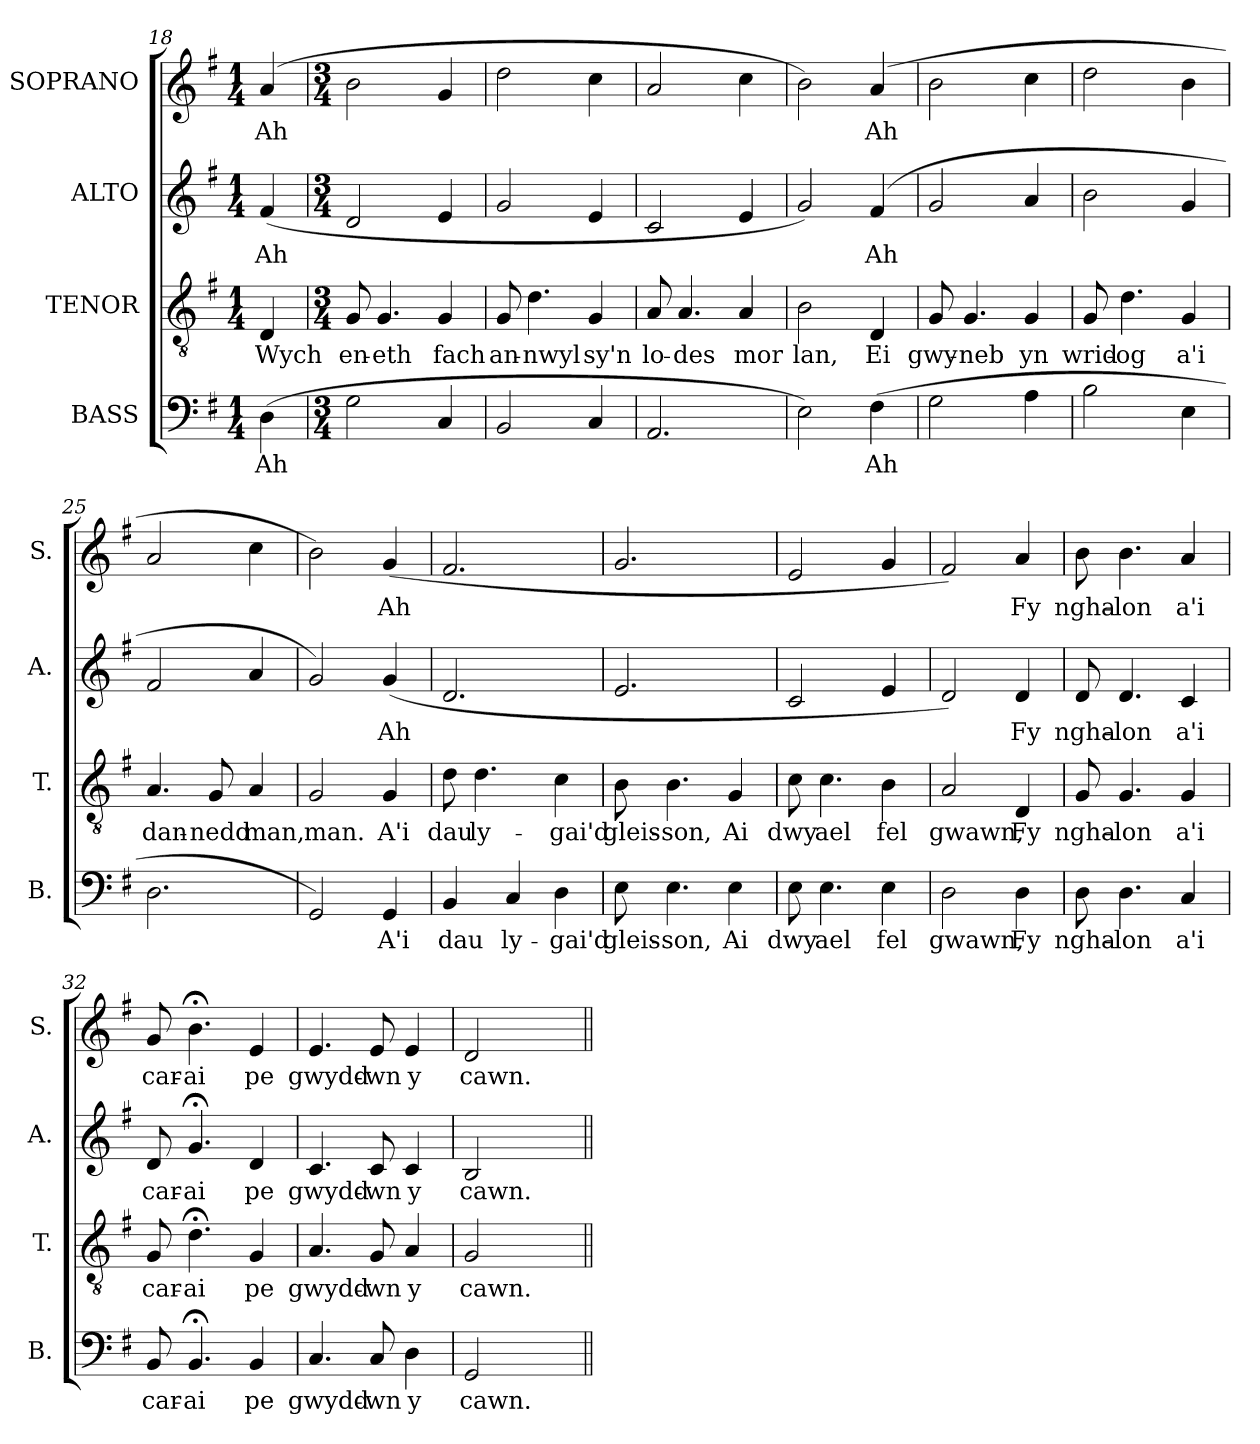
**kern	**text	**kern	**text	**kern	**text	**kern	**text
*part4	*part4	*part3	*part3	*part2	*part2	*part1	*part1
*staff4	*staff4	*staff3	*staff3	*staff2	*staff2	*staff1	*staff1
*I"BASS	*	*I"TENOR	*	*I"ALTO	*	*I"SOPRANO	*
*I'B.	*	*I'T.	*	*I'A.	*	*I'S.	*
*clefF4	*	*clefGv2	*	*clefG2	*	*clefG2	*
*	*	*ITrd7c12	*	*	*	*	*
*k[f#]	*	*k[f#]	*	*k[f#]	*	*k[f#]	*
*M1/4	*	*M1/4	*	*M1/4	*	*M1/4	*
=18	=18	=18	=18	=18	=18	=18	=18
(4D\	Ah	4DD/	Wych	(4f#/	Ah	(4a/	Ah
=19	=19	=19	=19	=19	=19	=19	=19
*M3/4	*	*M3/4	*	*M3/4	*	*M3/4	*
2G\	.	8GG/	en-	2d/	.	2b\	.
.	.	4.GG/	-eth	.	.	.	.
4C/	.	4GG/	fach	4e/	.	4g/	.
=20	=20	=20	=20	=20	=20	=20	=20
2BB/	.	8GG/	an-	2g/	.	2dd\	.
.	.	4.D\	-nwyl	.	.	.	.
4C/	.	4GG/	sy'n	4e/	.	4cc\	.
=21	=21	=21	=21	=21	=21	=21	=21
2.AA/	.	8AA/	lo-	2c/	.	2a/	.
.	.	4.AA/	-des	.	.	.	.
.	.	4AA/	mor	4e/	.	4cc\	.
=22	=22	=22	=22	=22	=22	=22	=22
2E\)	.	2BB\	lan,	2g/)	.	2b\)	.
(4F#\	Ah	4DD/	Ei	(4f#/	Ah	(4a/	Ah
!!LO:LB:g=z
=23	=23	=23	=23	=23	=23	=23	=23
2G\	.	8GG/	gwy-	2g/	.	2b\	.
.	.	4.GG/	-neb	.	.	.	.
4A\	.	4GG/	yn	4a/	.	4cc\	.
=24	=24	=24	=24	=24	=24	=24	=24
2B\	.	8GG/	wrid-	2b\	.	2dd\	.
.	.	4.D\	-og	.	.	.	.
4E\	.	4GG/	a'i	4g/	.	4b\	.
=25	=25	=25	=25	=25	=25	=25	=25
2.D\	.	4.AA/	dan-	2f#/	.	2a/	.
.	.	8GG/	-nedd	.	.	.	.
.	.	4AA/	man,	4a/	.	4cc\	.
=26	=26	=26	=26	=26	=26	=26	=26
2GG/)	.	2GG/	man.	2g/)	.	2b\)	.
4GG/	A'i	4GG/	A'i	(4g/	Ah	(4g/	Ah
=27	=27	=27	=27	=27	=27	=27	=27
4BB/	dau	8D\	dau	2.d/	.	2.f#/	.
.	.	4.D\	ly-	.	.	.	.
4C/	ly-	.	.	.	.	.	.
4D\	-gai'd	4C\	-gai'd	.	.	.	.
!!LO:PB:g=z
=28	=28	=28	=28	=28	=28	=28	=28
8E\	gleis-	8BB\	gleis-	2.e/	.	2.g/	.
4.E\	-son,	4.BB\	-son,	.	.	.	.
4E\	Ai	4GG/	Ai	.	.	.	.
=29	=29	=29	=29	=29	=29	=29	=29
8E\	dwy	8C\	dwy	2c/	.	2e/	.
4.E\	ael	4.C\	ael	.	.	.	.
4E\	fel	4BB\	fel	4e/	.	4g/	.
=30	=30	=30	=30	=30	=30	=30	=30
2D\	gwawn,	2AA/	gwawn,	2d/)	.	2f#/)	.
4D\	Fy	4DD/	Fy	4d/	Fy	4a/	Fy
=31	=31	=31	=31	=31	=31	=31	=31
8D\	ngha-	8GG/	ngha-	8d/	ngha-	8b\	ngha-
4.D\	-lon	4.GG/	-lon	4.d/	-lon	4.b\	-lon
4C/	a'i	4GG/	a'i	4c/	a'i	4a/	a'i
=32	=32	=32	=32	=32	=32	=32	=32
8BB/	car-	8GG/	car-	8d/	car-	8g/	car-
4.BB;</	-ai	4.D;<\	-ai	4.g;</	-ai	4.b;<\	-ai
4BB/	pe	4GG/	pe	4d/	pe	4e/	pe
!!LO:LB:g=z
=33	=33	=33	=33	=33	=33	=33	=33
4.C/	gwydd-	4.AA/	gwydd-	4.c/	gwydd-	4.e/	gwydd-
8C/	-wn	8GG/	-wn	8c/	-wn	8e/	-wn
4D\	y	4AA/	y	4c/	y	4e/	y
=34	=34	=34	=34	=34	=34	=34	=34
2GG/	cawn.	2GG/	cawn.	2B/	cawn.	2d/	cawn.
4ryy	.	4ryy	.	4ryy	.	4ryy	.
=||	=||	=||	=||	=||	=||	=||	=||
*-	*-	*-	*-	*-	*-	*-	*-
